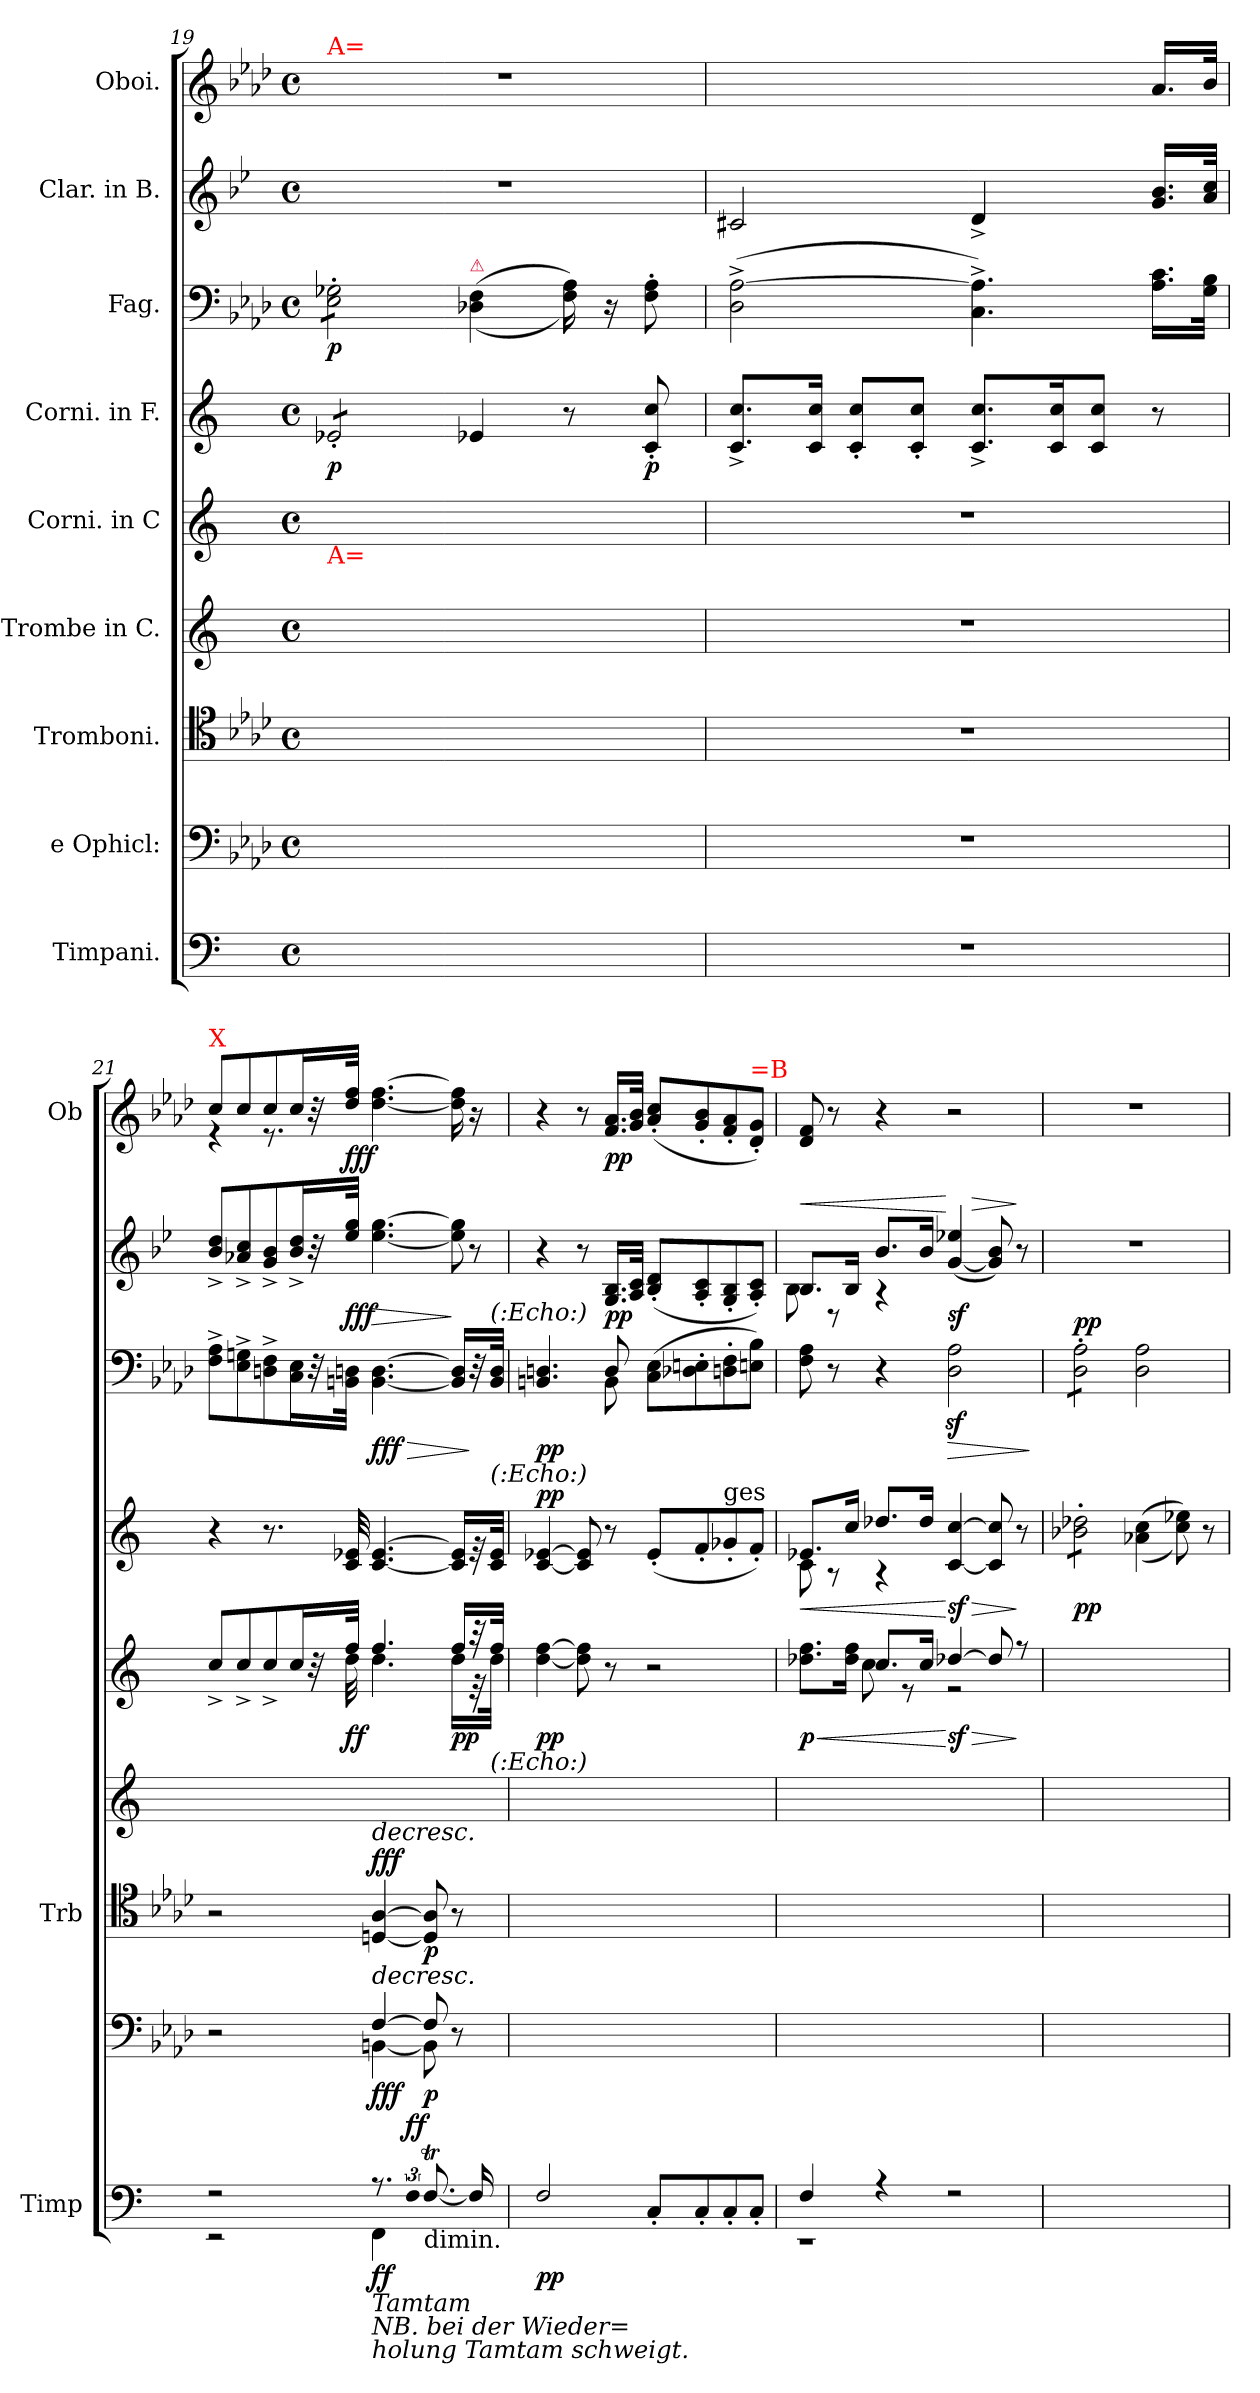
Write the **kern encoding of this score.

**kern	**dynam	**kern	**dynam	**kern	**dynam	**kern	**kern	**dynam	**kern	**dynam	**kern	**dynam	**kern	**dynam	**kern	**dynam
*part9	*part9	*part8	*part8	*part7	*part7	*part6	*part5	*part5	*part4	*part4	*part3	*part3	*part2	*part2	*part1	*part1
*staff9	*staff9	*staff8	*staff8	*staff7	*staff7	*staff6	*staff5	*staff5	*staff4	*staff4	*staff3	*staff3	*staff2	*staff2	*staff1	*staff1
*I"Timpani.	*	*I"e Ophicl:	*	*I"Tromboni.	*	*I"Trombe in C.	*I"Corni. in C	*	*I"Corni. in F.	*	*I"Fag.	*	*I"Clar. in B.	*	*I"Oboi.	*
*I'Timp	*	*	*	*I'Trb	*	*	*	*	*	*	*	*	*	*	*I'Ob	*
*clefF4	*	*clefF4	*	*clefC4	*	*clefG2	*clefG2	*	*clefG2	*	*clefF4	*	*clefG2	*	*clefG2	*
*	*	*	*	*	*	*	*	*	*ITrd4c7	*	*	*	*ITrd1c2	*	*	*
*k[]	*	*k[b-e-a-d-]	*	*k[b-e-a-d-]	*	*k[]	*k[]	*	*k[b-]	*	*k[b-e-a-d-]	*	*k[b-e-a-d-]	*	*k[b-e-a-d-]	*
*M4/4	*	*M4/4	*	*M4/4	*	*M4/4	*M4/4	*	*M4/4	*	*M4/4	*	*M4/4	*	*M4/4	*
*met(c)	*	*met(c)	*	*met(c)	*	*met(c)	*met(c)	*	*met(c)	*	*met(c)	*	*met(c)	*	*met(c)	*
=19	=19	=19	=19	=19	=19	=19	=19	=19	=19	=19	=19	=19	=19	=19	=19	=19
!	!	!	!	!	!	!	!	!	!	!	!	!	!	!	!LO:TX:a:color=red:t=A=	!
!	!	!	!	!	!	!	!	!	!	!	!LO:TX:a:color=crimson:t=⚠	!	!	!	!	!
!	!	!	!	!	!	!	!	!	!LO:TX:a:color=crimson:t=⚠	!	!	!	!	!	!	!
!	!	!	!	!	!	!	!LO:TX:b:color=red:t=A=	!	!	!	!	!	!	!	!	!
*	*	*	*	*	*	*	*	*	*tremolo	*	*	*	*	*	*	*
*	*	*	*	*	*	*	*	*	*	*	*tremolo	*	*	*	*	*
1ryy	.	1ryy	.	1ryy	.	1ryy	1ryy	.	8A-X'/L	p	8E-'\ 8G-X'\L	p	1r	.	1r	.
.	.	.	.	.	.	.	.	.	8A-X'/	.	8E-'\ 8G-X'\	.	.	.	.	.
.	.	.	.	.	.	.	.	.	8A-X'/	.	8E-'\ 8G-X'\	.	.	.	.	.
.	.	.	.	.	.	.	.	.	8A-X'/J	.	8E-'\ 8G-X'\J	.	.	.	.	.
*	*	*	*	*	*	*	*	*	*	*	*Xtremolo	*	*	*	*	*
*	*	*	*	*	*	*	*	*	*Xtremolo	*	*	*	*	*	*	*
!	!	!	!	!	!	!	!	!	!	!	!LO:TX:a:color=crimson:t=⚠	!	!	!	!	!
.	.	.	.	.	.	.	.	.	4A-X/	.	(>(>4D-X\ 4F\	.	.	.	.	.
.	.	.	.	.	.	.	.	.	8r	.	16F\ 16A-\))	.	.	.	.	.
.	.	.	.	.	.	.	.	.	.	.	16r	.	.	.	.	.
.	.	.	.	.	.	.	.	.	8F'/ 8f'/	p	8F'\ 8A-'\	.	.	.	.	.
=20	=20	=20	=20	=20	=20	=20	=20	=20	=20	=20	=20	=20	=20	=20	=20	=20
1r	.	1r	.	1r	.	1r	1r	.	8.F^/ 8.f^/L	.	(<2D-^\ [2A-^\	.	2Bn/	.	2.ryy	.
.	.	.	.	.	.	.	.	.	16F/ 16f/Jk	.	.	.	.	.	.	.
.	.	.	.	.	.	.	.	.	8F'/ 8f'/L	.	.	.	.	.	.	.
.	.	.	.	.	.	.	.	.	8F'/ 8f'/J	.	.	.	.	.	.	.
!	!	!	!	!	!	!	!	!	!	!	!	!	!LO:N:vis=4	!	!	!
.	.	.	.	.	.	.	.	.	8.F^/ 8.f^/L	.	4.C^\ 4.A-]^\)	.	4.c^>/	.	.	.
.	.	.	.	.	.	.	.	.	16F/ 16f/K	.	.	.	.	.	.	.
.	.	.	.	.	.	.	.	.	8F/ 8f/J	.	.	.	.	.	8ryy	.
.	.	.	.	.	.	.	.	.	8r	.	16.A-\ 16.c\LL	.	16.f/ 16.a-/LL	.	16.a-/LL	.
.	.	.	.	.	.	.	.	.	.	.	32G\ 32B-\JJk	.	32g/ 32b-/JJk	.	32b-/JJk	.
=21	=21	=21	=21	=21	=21	=21	=21	=21	=21	=21	=21	=21	=21	=21	=21	=21
*^	*	*^	*	*	*	*	*^	*	*	*	*	*	*	*	*^	*
!	!	!	!	!	!	!	!	!	!	!	!	!	!	!	!	!	!	!LO:TX:a:color=red:t=X	!	!
2r	2r	.	2r	2ryy	.	2r	.	1ryy	8cc^/L	4.ryy	.	4r	.	8F^\ 8A-^\L	.	8a-^/ 8cc^/L	.	8cc/L	4r	.
.	.	.	.	.	.	.	.	.	8cc^/	.	.	.	.	8E-^\ 8Gn^\	.	8g-X^/ 8b-^/	.	8cc/	.	.
.	.	.	.	.	.	.	.	.	8cc^/	.	.	8.r	.	8Dn^\ 8F^\	.	8f^/ 8a-^/	.	8cc/	8.r	.
.	.	.	.	.	.	.	.	.	16cc/L	16.ryy	.	.	.	16C\ 16E-\L	.	16a-^/ 16cc^/L	.	16cc/L	.	.
.	.	.	.	.	.	.	.	.	32r	.	.	32ryy	.	32r	.	32r	.	32r	16ryy	.
.	.	.	.	.	.	.	.	.	32ff/JJk	32dd\	ff	32F/ 32A-X/	.	32BBn\ 32Dn\JJk	.	32dd-/ 32ff/JJk	fff	32dd-/ 32ff/JJk	.	fff
!LO:TX:b:i:t=Tamtam\nNB. bei der Wieder=\nholung Tamtam schweigt.	!	!	!	!	!	!	!	!	!	!	!	!	!	!	!	!	!	!	!	!
!	!	!	!	!	!LO:HP:a	!	!LO:HP:a	!	!	!	!	!	!	!	!LO:HP:b	!	!LO:HP:b	!	!	!
!	!	!	!	!	!	!	!LO:DY:n=1:a	!	!	!	!	!	!	!	!	!	!	!	!	!
8.r	4FF\	ff	[4F/	[4BBn\	> fff	[4Dn/ [4A-/	> fff	.	4.ff/	4.dd\	.	[4.F/ [4.A-/	.	[4.BB\ [4.D\	> fff	[4.dd-\ [4.ff\	>	[4.dd-\ [4.ff\	2ryy	.
!LO:N:vis=16	!	!LO:DY:a	!	!	!	!	!	!	!	!	!	!	!	!	!	!	!	!	!	!
24.F/	.	ff	.	.	.	.	.	.	.	.	.	.	.	.	.	.	.	.	.	.
!LO:TX:b:t=dimin.	!	!	!	!	!	!	!	!	!	!	!	!	!	!	!	!	!	!	!	!
[8.FT/	4ryy	.	8F/]	8BB\]	p	8D]/ 8A-]/	p	.	.	.	.	.	.	.	.	.	.	.	.	.
!	!	!	!	!	!	!	!	!	!	!	!	!	!	!	!	!LO:N:vis=8	!	!	!	!
.	.	.	8r	8ryy	]	8r	]	.	16ff/LL	16dd\LL	pp	16F]/ 16A-]/LL	.	16BB]/ 16D]/LL	.	16dd-]\ 16ff]\	]	16dd-]\ 16ff]\	.	.
!	!	!	!	!	!	!	!	!	!	!	!	!	!	!	!	!LO:N:vis=8	!	!	!	!
16FTTT/]	.	.	.	.	.	.	.	.	32r	32r	.	32r	.	32r	]	16r	.	16r	.	.
!	!	!	!	!	!	!	!	!	!	!	!	!	!	!LO:TX:a:i:t=(&colon;Echo&colon;)	!	!	!	!	!	!
!	!	!	!	!	!	!	!	!	!	!	!	!LO:TX:a:i:t=(&colon;Echo&colon;)	!	!	!	!	!	!	!	!
!	!	!	!	!	!	!	!	!	!LO:TX:b:i:t=(&colon;Echo&colon;)	!	!	!	!	!	!	!	!	!	!	!
.	.	.	.	.	.	.	.	.	32ff/JJk	32dd\JJk	.	32F/ 32A-/JJk	.	32BB/ 32D/JJk	.	.	.	.	.	.
*v	*v	*	*	*	*	*	*	*	*	*	*	*	*	*	*	*	*	*v	*v	*
*	*	*v	*v	*	*	*	*	*	*	*	*	*	*	*	*	*	*	*
=22	=22	=22	=22	=22	=22	=22	=22	=22	=22	=22	=22	=22	=22	=22	=22	=22	=22
*	*	*	*	*	*	*	*	*	*	*	*	*^	*	*	*	*	*
!	!	!	!	!	!	!	!	!	!LO:DY:b	!	!LO:DY:a	!	!	!LO:DY:b	!	!	!	!
*	*	*	*	*	*	*	*v	*v	*	*	*	*	*	*	*	*	*	*
2FTTT/	pp	1ryy	.	1ryy	.	1ryy	[4dd\ [4ff\	pp.	[4F/ [4A-X/	pp.	4.BBn/ 4.Dn/	4.ryy	pp.	4r	.	4r	.
.	.	.	.	.	.	.	8dd]\ 8ff]\	.	8F]/ 8A-]/	.	.	.	.	8r	.	8r	.
.	.	.	.	.	.	.	8r	.	8r	.	8D/	8BB\	.	16.F/ 16.A-/LL	pp	16.f/ 16.a-/LL	pp
.	.	.	.	.	.	.	.	.	.	.	.	.	.	32G/ 32B-/JJk	.	32g/ 32b-/JJk	.
8C'>/L	.	.	.	.	.	.	2r	.	(>8A-'/L	.	(8C\ 8E-\L	2ryy	.	(>8A-'/ 8c'/L	.	(8a-'/ 8cc'/L	.
8C'>/	.	.	.	.	.	.	.	.	8B-'/	.	8D-X'\ 8En'\	.	.	8G'/ 8B-'/	.	8g'/ 8b-'/	.
!	!	!	!	!	!	!	!	!	!LO:TX:a:t=ges	!	!	!	!	!	!	!	!
8C'>/	.	.	.	.	.	.	.	.	8c-X'/	.	8Dn'\ 8F'\	.	.	8F'/ 8A-'/	.	8f'/ 8a-'/	.
!	!	!	!	!	!	!	!	!	!	!	!	!	!	!	!	!LO:TX:a:color=red:t==B	!
8C'>/J	.	.	.	.	.	.	.	.	8B-'/J)	.	8En\ 8B-\J)	.	.	8G'/ 8B-'/J)	.	8d-'/ 8g'/J)	.
*	*	*	*	*	*	*	*	*	*	*	*v	*v	*	*	*	*	*
=23	=23	=23	=23	=23	=23	=23	=23	=23	=23	=23	=23	=23	=23	=23	=23	=23
*^	*	*	*	*	*	*	*^	*	*	*	*	*	*	*	*	*
!	!	!	!	!	!	!	!	!	!	!LO:HP:b	!	!LO:HP:b	!	!	!	!LO:HP:a	!	!
*	*	*	*	*	*	*	*	*	*	*	*^	*	*	*	*^	*	*	*
!	!	!	!	!	!	!	!	!	!	!LO:DY:n=1:b	!	!	!	!	!	!	!	!	!	!
4F/	1rEE	.	1ryy	.	1ryy	.	1ryy	8.dd-X\ 8.ff\L	4ryy	< p.	8.A-X/L	8F\	<	8F\ 8A-\	.	8.A-/L	8A-\	<	8d-/ 8f/	.
.	.	.	.	.	.	.	.	.	.	.	.	8r	.	8r	.	.	8r	.	8r	.
.	.	.	.	.	.	.	.	16dd-\ 16ff\Jk	.	.	16f/Jk	.	.	.	.	16A-/Jk	.	.	.	.
4r	.	.	.	.	.	.	.	8.cc/L	8cc\	.	8.g-X/L	4r	.	4r	.	8.a-/L	4r	.	4r	.
.	.	.	.	.	.	.	.	.	8r	.	.	.	.	.	.	.	.	.	.	.
.	.	.	.	.	.	.	.	16cc/Jk	.	.	16g-/Jk	.	.	.	.	16a-/Jk	.	.	.	.
!	!	!	!	!	!	!	!	!	!	!LO:HP:n=1:b	!	!	!LO:HP:n=1:b	!	!LO:HP:b	!	!	!LO:HP:n=1:a	!	!
2r	.	.	.	.	.	.	.	[4dd-X/	2r	[ > sf	[4F/ [4f/	2ryy	[ > sf	2D-z<\ 2A-z<\	>	(>[4f/ 4dd-X/	2ryy	[ > sf	2r	.
.	.	.	.	.	.	.	.	8dd-/]	.	.	8F]/ 8f]/	.	.	.	.	8f]/ 8a-/)	.	.	.	.
.	.	.	.	.	.	.	.	8r	.	]	8r	.	]	.	.	8r	.	]	.	.
*	*	*	*	*	*	*	*	*v	*v	*	*	*	*	*	*	*v	*v	*	*	*
*v	*v	*	*	*	*	*	*	*	*	*v	*v	*	*	*	*	*	*	*
.	.	.	.	.	.	.	.	.	.	.	.	]	.	.	.	.
=24	=24	=24	=24	=24	=24	=24	=24	=24	=24	=24	=24	=24	=24	=24	=24	=24
!	!	!	!	!	!	!	!	!	!	!	!LO:TX:a:color=crimson:t=⚠	!	!	!	!	!
!	!	!	!	!	!	!	!	!	!LO:TX:a:color=crimson:t=⚠	!	!	!	!	!	!	!
!	!	!	!	!	!	!	!	!	!	!LO:DY:b	!	!LO:DY:a	!	!	!	!
*	*	*	*	*	*	*	*	*	*tremolo	*	*	*	*	*	*	*
*	*	*	*	*	*	*	*	*	*	*	*tremolo	*	*	*	*	*
1ryy	.	1ryy	.	1ryy	.	1ryy	1ryy	.	8e-X'\ 8g-X'\L	pp.	8D-'\ 8A-'\L	pp.	1r	.	1r	.
.	.	.	.	.	.	.	.	.	8e-X'\ 8g-X'\	.	8D-'\ 8A-'\	.	.	.	.	.
.	.	.	.	.	.	.	.	.	8e-X'\ 8g-X'\	.	8D-'\ 8A-'\	.	.	.	.	.
.	.	.	.	.	.	.	.	.	8e-X'\ 8g-X'\J	.	8D-'\ 8A-'\J	.	.	.	.	.
*	*	*	*	*	*	*	*	*	*	*	*Xtremolo	*	*	*	*	*
*	*	*	*	*	*	*	*	*	*Xtremolo	*	*	*	*	*	*	*
.	.	.	.	.	.	.	.	.	(<(>4d-X\ 4f\	.	2D-\ 2A-\	.	.	.	.	.
.	.	.	.	.	.	.	.	.	8f\ 8a-X\))	.	.	.	.	.	.	.
.	.	.	.	.	.	.	.	.	8r	.	.	.	.	.	.	.
=	=	=	=	=	=	=	=	=	=	=	=	=	=	=	=	=
*-	*-	*-	*-	*-	*-	*-	*-	*-	*-	*-	*-	*-	*-	*-	*-	*-
